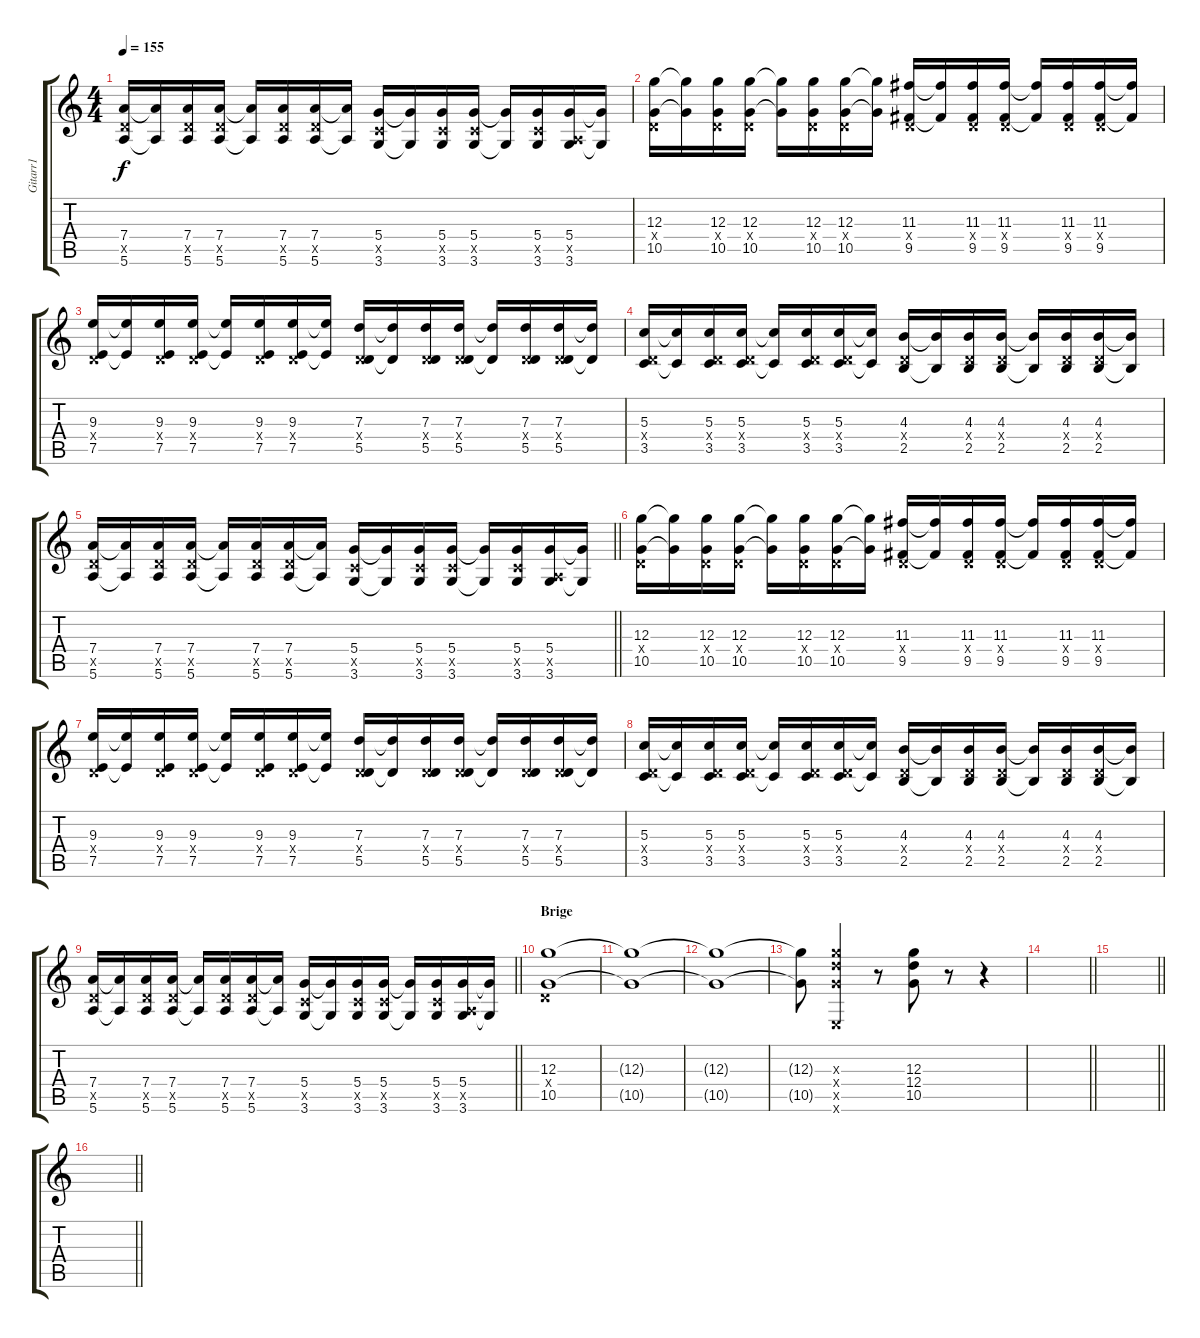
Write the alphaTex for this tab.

\track ("Gitarr1" "Gitarr1") {instrument overdrivenguitar}
\staff {score tabs}
\tuning (E4 B3 G3 D3 A2 E2) {hide}
\ts (4 4)
\tempo 155
\clef g2
\ks c
(7.4 5.5{x} 5.6).16{dy f} (7.4{t} 5.6{t}).16 (7.4 5.5{x} 5.6).16 (7.4 5.5{x} 5.6).16 (7.4{t} 5.6{t}).16 (7.4 5.5{x} 5.6).16 (7.4 5.5{x} 5.6).16 (7.4{t} 5.6{t}).16 (5.4 3.5{x} 3.6).16 (5.4{t} 3.6{t}).16 (5.4 3.5{x} 3.6).16 (5.4 3.5{x} 3.6).16 (5.4{t} 3.6{t}).16 (5.4 3.5{x} 3.6).16 (5.4 0.5{x} 3.6).16 (5.4{t} 3.6{t}).16 |
(12.3 0.4{x} 10.5).16 (12.3{t} 10.5{t}).16 (12.3 0.4{x} 10.5).16 (12.3 0.4{x} 10.5).16 (12.3{t} 10.5{t}).16 (12.3 0.4{x} 10.5).16 (12.3 0.4{x} 10.5).16 (12.3{t} 10.5{t}).16 (11.3 0.4{x} 9.5).16 (11.3{t} 9.5{t}).16 (11.3 0.4{x} 9.5).16 (11.3 0.4{x} 9.5).16 (11.3{t} 9.5{t}).16 (11.3 0.4{x} 9.5).16 (11.3 0.4{x} 9.5).16 (11.3{t} 9.5{t}).16 |
(9.3 0.4{x} 7.5).16 (9.3{t} 7.5{t}).16 (9.3 0.4{x} 7.5).16 (9.3 0.4{x} 7.5).16 (9.3{t} 7.5{t}).16 (9.3 0.4{x} 7.5).16 (9.3 0.4{x} 7.5).16 (9.3{t} 7.5{t}).16 (7.3 0.4{x} 5.5).16 (7.3{t} 5.5{t}).16 (7.3 0.4{x} 5.5).16 (7.3 0.4{x} 5.5).16 (7.3{t} 5.5{t}).16 (7.3 0.4{x} 5.5).16 (7.3 0.4{x} 5.5).16 (7.3{t} 5.5{t}).16 |
(5.3 0.4{x} 3.5).16 (5.3{t} 3.5{t}).16 (5.3 0.4{x} 3.5).16 (5.3 0.4{x} 3.5).16 (5.3{t} 3.5{t}).16 (5.3 0.4{x} 3.5).16 (5.3 0.4{x} 3.5).16 (5.3{t} 3.5{t}).16 (4.3 0.4{x} 2.5).16 (4.3{t} 2.5{t}).16 (4.3 0.4{x} 2.5).16 (4.3 0.4{x} 2.5).16 (4.3{t} 2.5{t}).16 (4.3 0.4{x} 2.5).16 (4.3 0.4{x} 2.5).16 (4.3{t} 2.5{t}).16 |
\barLineRight lightlight
(7.4 5.5{x} 5.6).16 (7.4{t} 5.6{t}).16 (7.4 5.5{x} 5.6).16 (7.4 5.5{x} 5.6).16 (7.4{t} 5.6{t}).16 (7.4 5.5{x} 5.6).16 (7.4 5.5{x} 5.6).16 (7.4{t} 5.6{t}).16 (5.4 3.5{x} 3.6).16 (5.4{t} 3.6{t}).16 (5.4 3.5{x} 3.6).16 (5.4 3.5{x} 3.6).16 (5.4{t} 3.6{t}).16 (5.4 3.5{x} 3.6).16 (5.4 0.5{x} 3.6).16 (5.4{t} 3.6{t}).16 |
(12.3 0.4{x} 10.5).16 (12.3{t} 10.5{t}).16 (12.3 0.4{x} 10.5).16 (12.3 0.4{x} 10.5).16 (12.3{t} 10.5{t}).16 (12.3 0.4{x} 10.5).16 (12.3 0.4{x} 10.5).16 (12.3{t} 10.5{t}).16 (11.3 0.4{x} 9.5).16 (11.3{t} 9.5{t}).16 (11.3 0.4{x} 9.5).16 (11.3 0.4{x} 9.5).16 (11.3{t} 9.5{t}).16 (11.3 0.4{x} 9.5).16 (11.3 0.4{x} 9.5).16 (11.3{t} 9.5{t}).16 |
(9.3 0.4{x} 7.5).16 (9.3{t} 7.5{t}).16 (9.3 0.4{x} 7.5).16 (9.3 0.4{x} 7.5).16 (9.3{t} 7.5{t}).16 (9.3 0.4{x} 7.5).16 (9.3 0.4{x} 7.5).16 (9.3{t} 7.5{t}).16 (7.3 0.4{x} 5.5).16 (7.3{t} 5.5{t}).16 (7.3 0.4{x} 5.5).16 (7.3 0.4{x} 5.5).16 (7.3{t} 5.5{t}).16 (7.3 0.4{x} 5.5).16 (7.3 0.4{x} 5.5).16 (7.3{t} 5.5{t}).16 |
(5.3 0.4{x} 3.5).16 (5.3{t} 3.5{t}).16 (5.3 0.4{x} 3.5).16 (5.3 0.4{x} 3.5).16 (5.3{t} 3.5{t}).16 (5.3 0.4{x} 3.5).16 (5.3 0.4{x} 3.5).16 (5.3{t} 3.5{t}).16 (4.3 0.4{x} 2.5).16 (4.3{t} 2.5{t}).16 (4.3 0.4{x} 2.5).16 (4.3 0.4{x} 2.5).16 (4.3{t} 2.5{t}).16 (4.3 0.4{x} 2.5).16 (4.3 0.4{x} 2.5).16 (4.3{t} 2.5{t}).16 |
\barLineRight lightlight
(7.4 5.5{x} 5.6).16 (7.4{t} 5.6{t}).16 (7.4 5.5{x} 5.6).16 (7.4 5.5{x} 5.6).16 (7.4{t} 5.6{t}).16 (7.4 5.5{x} 5.6).16 (7.4 5.5{x} 5.6).16 (7.4{t} 5.6{t}).16 (5.4 3.5{x} 3.6).16 (5.4{t} 3.6{t}).16 (5.4 3.5{x} 3.6).16 (5.4 3.5{x} 3.6).16 (5.4{t} 3.6{t}).16 (5.4 3.5{x} 3.6).16 (5.4 0.5{x} 3.6).16 (5.4{t} 3.6{t}).16 |
\section ("" "Brige")
(12.3 0.4{x} 10.5).1 |
(12.3{t} 10.5{t}).1 |
(12.3{t} 10.5{t}).1 |
(12.3{t} 10.5{t}).8 (12.3{x} 12.4{x} 10.5{x} 0.6{x}).4 r.8 (12.3 12.4 10.5).8 r.8 r.4 |
\barLineRight lightlight
|
\barLineRight lightlight
|
\barLineRight lightlight
